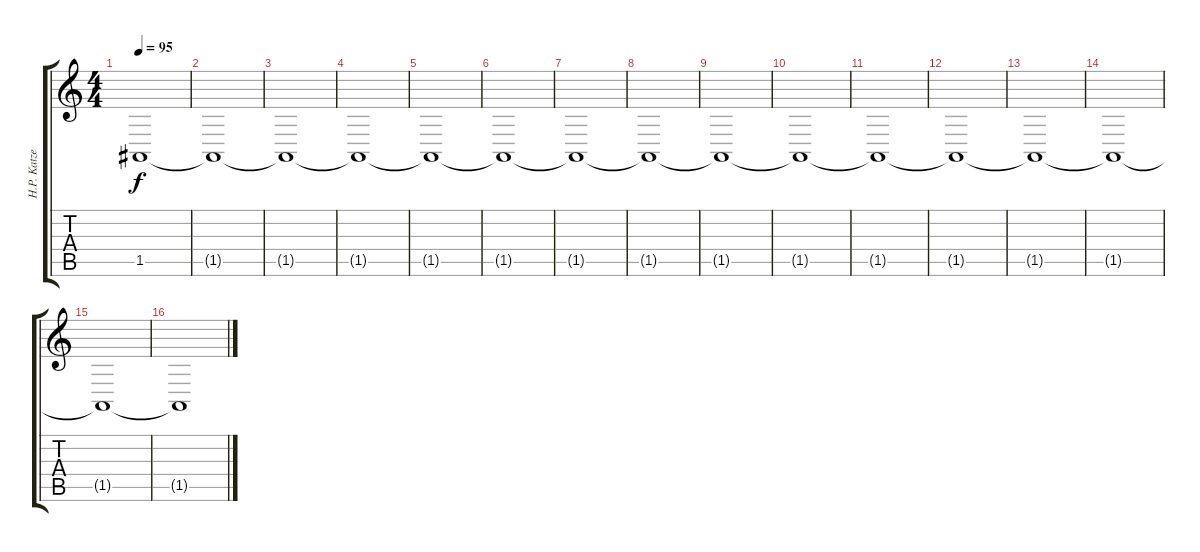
\track ("H.P. Katzenburg (Strings)" "H.P. Katze") {instrument synthstrings1}
\staff {score tabs}
\tuning (E4 B3 G3 D3 A2 E2) {hide}
\ts (4 4)
\tempo 95
\clef g2
\ks c
1.5{t}.1{dy f} |
1.5{t}.1 |
1.5{t}.1 |
1.5{t}.1 |
1.5{t}.1 |
1.5{t}.1 |
1.5{t}.1 |
1.5{t}.1 |
1.5{t}.1 |
1.5{t}.1 |
1.5{t}.1 |
1.5{t}.1 |
1.5{t}.1 |
1.5{t}.1 |
1.5{t}.1 |
1.5{t}.1
